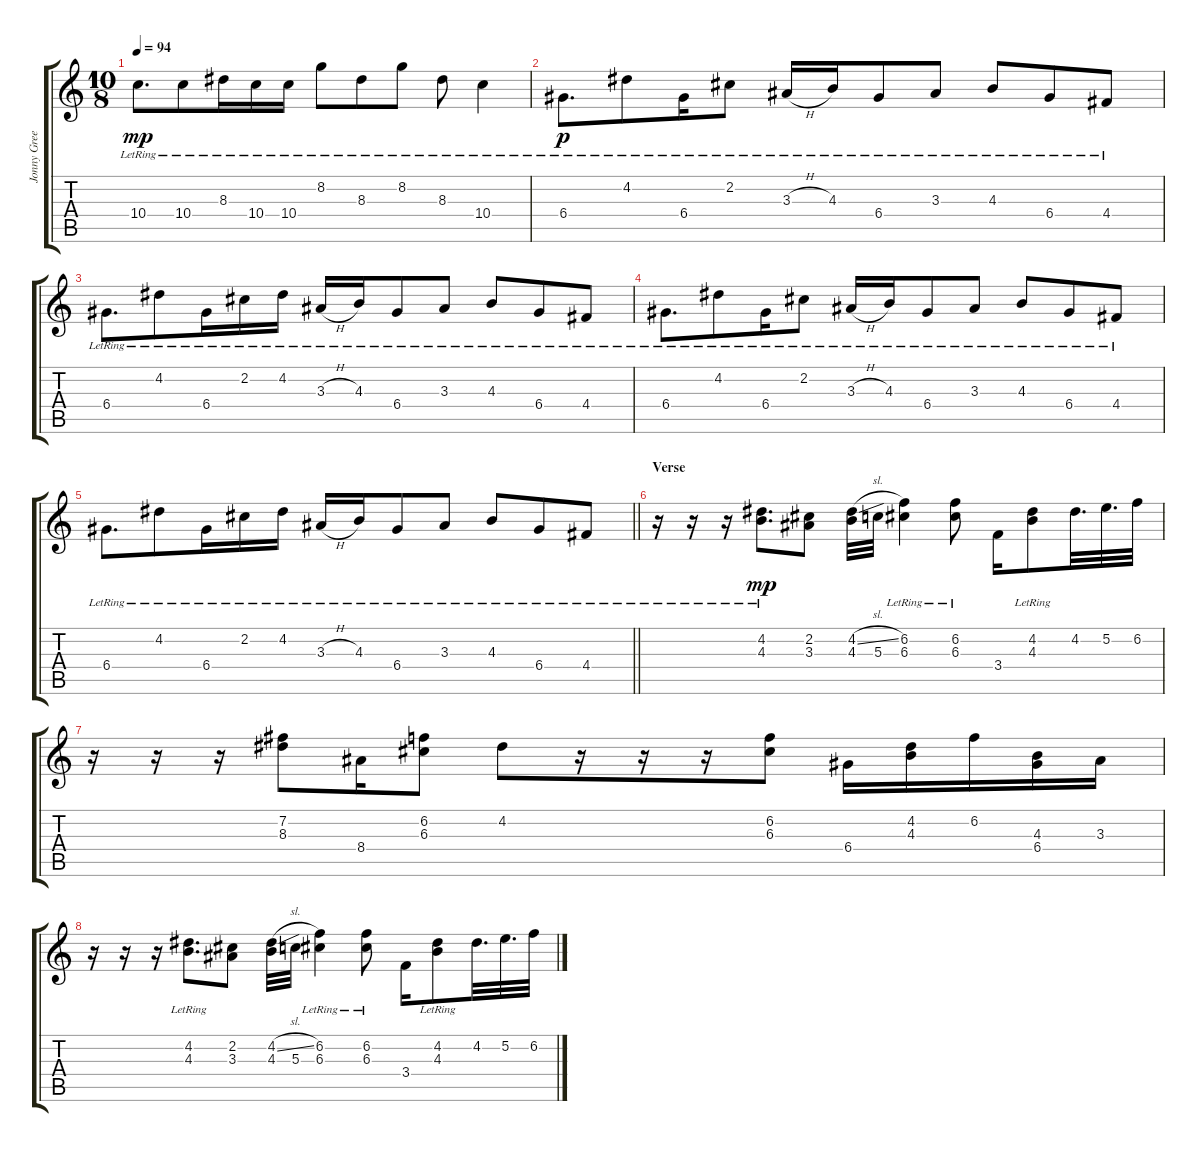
\track ("Jonny Greenwood" "Jonny Gree") {instrument electricguitarjazz}
\staff {score tabs}
\tuning (E4 B3 G3 D3 A2 E2) {hide}
\ts (10 8)
\tempo 94
\clef g2
\ks c
10.4{lr}.8{d dy mp} 10.4{lr}.8 8.3{lr}.16 10.4{lr}.16 10.4{lr}.16 8.2{lr}.8 8.3{lr}.8 8.2{lr}.8 8.3{lr}.8 10.4{lr}.4 |
6.4{lr}.8{d dy p} 4.2{lr}.8 6.4{lr}.16 2.2{lr}.8 3.3{h lr}.16 4.3{lr}.16 6.4{lr}.8 3.3{lr}.8 4.3{lr}.8 6.4{lr}.8 4.4{lr}.8 |
6.4{lr}.8{d} 4.2{lr}.8 6.4{lr}.16 2.2{lr}.16 4.2{lr}.16 3.3{h lr}.16 4.3{lr}.16 6.4{lr}.8 3.3{lr}.8 4.3{lr}.8 6.4{lr}.8 4.4{lr}.8 |
6.4{lr}.8{d} 4.2{lr}.8 6.4{lr}.16 2.2{lr}.8 3.3{h lr}.16 4.3{lr}.16 6.4{lr}.8 3.3{lr}.8 4.3{lr}.8 6.4{lr}.8 4.4{lr}.8 |
\barLineRight lightlight
6.4{lr}.8{d} 4.2{lr}.8 6.4{lr}.16 2.2{lr}.16 4.2{lr}.16 3.3{h lr}.16 4.3{lr}.16 6.4{lr}.8 3.3{lr}.8 4.3{lr}.8 6.4{lr}.8 4.4{lr}.8 |
\section ("" "Verse")
r.16 r.16 r.16 (4.2{lr} 4.3{lr}).8{d dy mp} (2.2 3.3).8 (4.2{sl} 4.3).32 5.3.32 (6.2 6.3{lr}).4 (6.2 6.3{lr}).8 3.4.16 (4.2{lr} 4.3{lr}).8 4.2.32{d} 5.2.32{d} 6.2.32 |
r.16 r.16 r.16 (7.2 8.3).8 8.4.16 (6.2 6.3).8 4.2.8 r.16 r.16 r.16 (6.2 6.3).8 6.4.16 (4.2 4.3).16 6.2.16 (4.3 6.4).16 3.3.16 |
r.16 r.16 r.16 (4.2{lr} 4.3{lr}).8{d} (2.2 3.3).8 (4.2{sl} 4.3).32 5.3.32 (6.2 6.3{lr}).4 (6.2 6.3{lr}).8 3.4.16 (4.2{lr} 4.3{lr}).8 4.2.32{d} 5.2.32{d} 6.2.32
